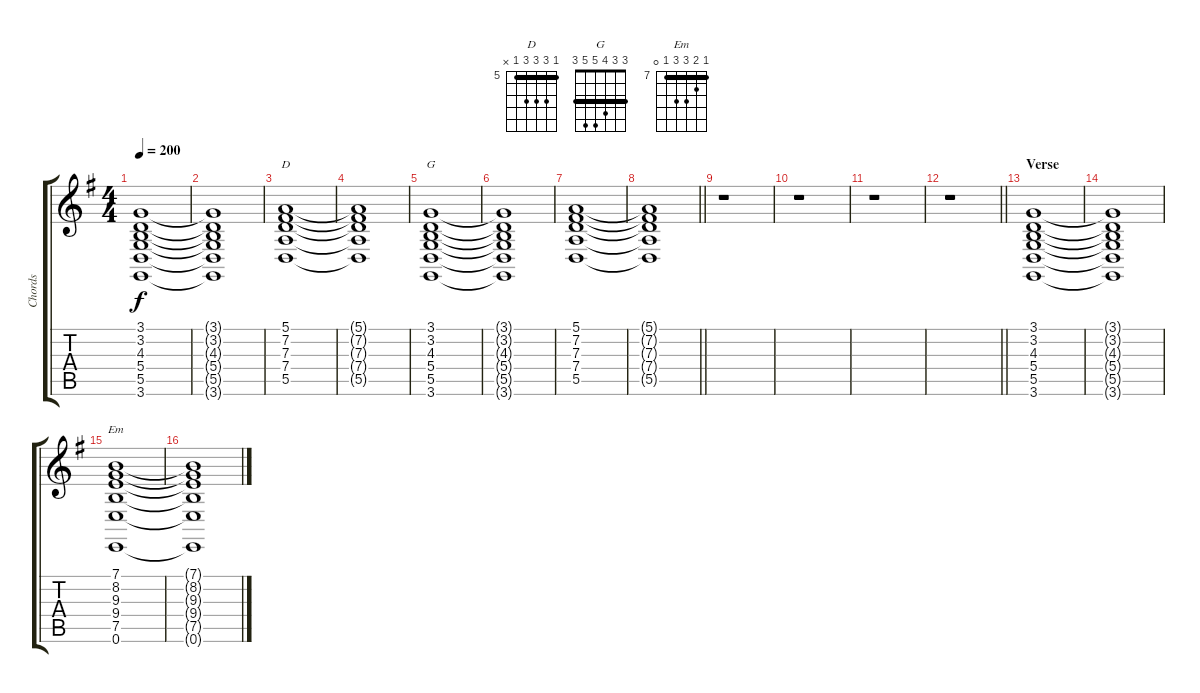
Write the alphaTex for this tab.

\track ("Chords" "Chords") {instrument stringensemble1}
\staff {score tabs}
\tuning (E4 B3 G3 D3 A2 E2) {hide}
\chord ("D" 5 7 7 7 5 x) {firstfret 5 barre 5}
\chord ("G" 3 3 4 5 5 3) {barre 3}
\chord ("Em" 7 8 9 9 7 0) {firstfret 7 barre 7}
\ts (4 4)
\section ("" "")
\tempo 200
\clef g2
\ks g
(3.1 3.2 4.3 5.4 5.5 3.6).1{dy f} |
(3.1{t} 3.2{t} 4.3{t} 5.4{t} 5.5{t} 3.6{t}).1 |
(5.1 7.2 7.3 7.4 5.5).1{ch "D"} |
(5.1{t} 7.2{t} 7.3{t} 7.4{t} 5.5{t}).1 |
(3.1 3.2 4.3 5.4 5.5 3.6).1{ch "G"} |
(3.1{t} 3.2{t} 4.3{t} 5.4{t} 5.5{t} 3.6{t}).1 |
(5.1 7.2 7.3 7.4 5.5).1 |
\barLineRight lightlight
(5.1{t} 7.2{t} 7.3{t} 7.4{t} 5.5{t}).1 |
\section ("" "")
r.1 |
r.1 |
r.1 |
\barLineRight lightlight
r.1 |
\section ("" "Verse")
(3.1 3.2 4.3 5.4 5.5 3.6).1 |
(3.1{t} 3.2{t} 4.3{t} 5.4{t} 5.5{t} 3.6{t}).1 |
(7.1 8.2 9.3 9.4 7.5 0.6).1{ch "Em"} |
(7.1{t} 8.2{t} 9.3{t} 9.4{t} 7.5{t} 0.6{t}).1
